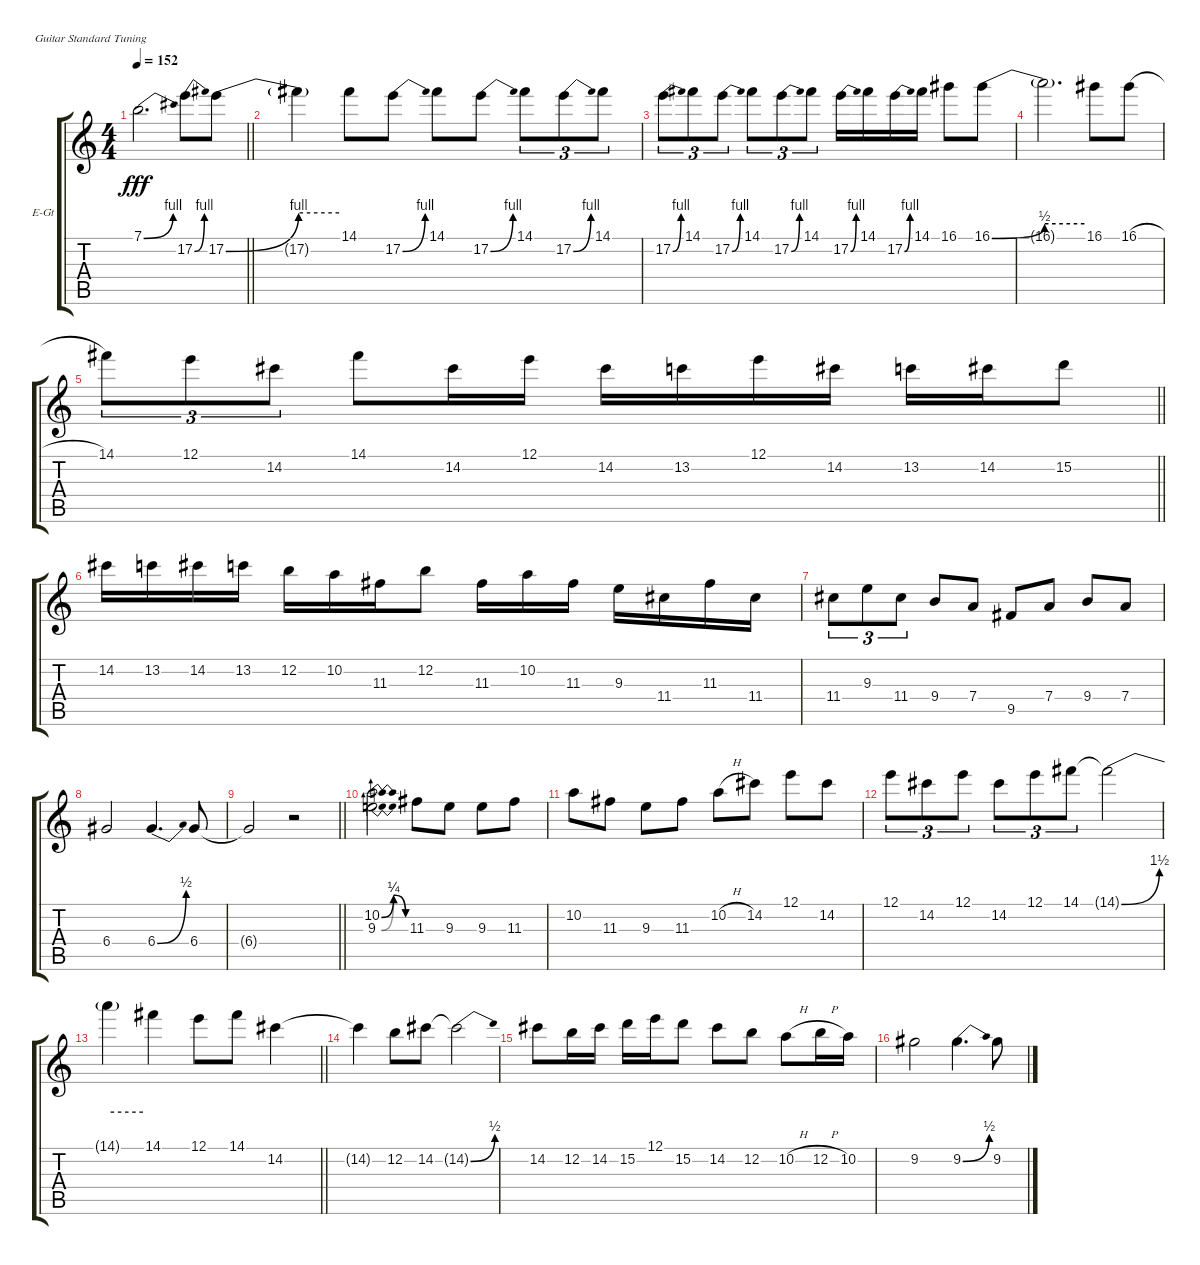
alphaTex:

\bracketExtendMode groupsimilarinstruments
\firstSystemTrackNameOrientation horizontal
\otherSystemsTrackNameOrientation horizontal
\track ("Gtr 2" "E-Gt") {instrument distortionguitar}
\staff {score tabs}
\tuning (E4 B3 G3 D3 A2 E2)
\ts (4 4)
\tempo 152
\clef g2
\barLineRight lightlight
\ks c
7.1{be (bend 0 0 60 4)}.2{d dy fff} 17.2{be (bend 0 0 60 4)}.8 17.2{be (bend 0 0 60 4)}.8 |
17.2{be (hold 0 4 60 4) t}.4 14.1.8 17.2{be (bend 0 0 60 4)}.8 14.1.8 17.2{be (bend 0 0 60 4)}.8 14.1.8{tu (3 2)} 17.2{be (bend 0 0 60 4)}.8{tu (3 2)} 14.1.8{tu (3 2)} |
17.2{be (bend 0 0 60 4)}.8{tu (3 2)} 14.1.8{tu (3 2)} 17.2{be (bend 0 0 60 4)}.8{tu (3 2)} 14.1.8{tu (3 2)} 17.2{be (bend 0 0 60 4)}.8{tu (3 2)} 14.1.8{tu (3 2)} 17.2{be (bend 0 0 60 4)}.16 14.1.16 17.2{be (bend 0 0 60 4)}.16 14.1.16 16.1.8 16.1{be (bend 0 0 60 2)}.8 |
16.1{be (hold 0 2 60 2) t}.2{d} 16.1.8 16.1{h}.8 |
\barLineRight lightlight
14.1.8{tu (3 2)} 12.1.8{tu (3 2)} 14.2.8{tu (3 2)} 14.1.8 14.2.16 12.1.16 14.2.16 13.2.16 12.1.16 14.2.16 13.2.16 14.2.16 15.2.8 |
14.2.16 13.2.16 14.2.16 13.2.16 12.2.16 10.2.16 11.3.16 12.2.8 11.3.16 10.2.16 11.3.16 9.3.16 11.4.16 11.3.16 11.4.16 |
11.4.8{tu (3 2)} 9.3.8{tu (3 2)} 11.4.8{tu (3 2)} 9.4.8 7.4.8 9.5.8 7.4.8 9.4.8 7.4.8 |
6.4.2 6.4{be (bend 0 0 60 2)}.4{d} 6.4.8 |
\barLineRight lightlight
6.4{t}.2 r.2 |
(10.2{be (bendrelease 0 0 30 1 30 1 60 0)} 9.3{be (bendrelease 0 0 30 1 30 1 60 0)}).2 11.3.8 9.3.8 9.3.8 11.3.8 |
10.2.8 11.3.8 9.3.8 11.3.8 10.2{h}.8 14.2.8 12.1.8 14.2.8 |
12.1.8{tu (3 2)} 14.2.8{tu (3 2)} 12.1.8{tu (3 2)} 14.2.8{tu (3 2)} 12.1.8{tu (3 2)} 14.1.8{tu (3 2)} 14.1{be (bend 0 0 60 6) t}.2 |
\barLineRight lightlight
14.1{be (hold 0 6 60 6) t}.4 14.1.4 12.1.8 14.1.8 14.2.4 |
14.2{t}.4 12.2.8 14.2.8 14.2{be (bend 0 0 60 2) t}.2 |
14.2.8 12.2.16 14.2.16 15.2.16 12.1.16 15.2.8 14.2.8 12.2.8 10.2{h}.8 12.2{h}.16 10.2.16 |
9.2.2 9.2{be (bend 0 0 60 2)}.4{d} 9.2.8
